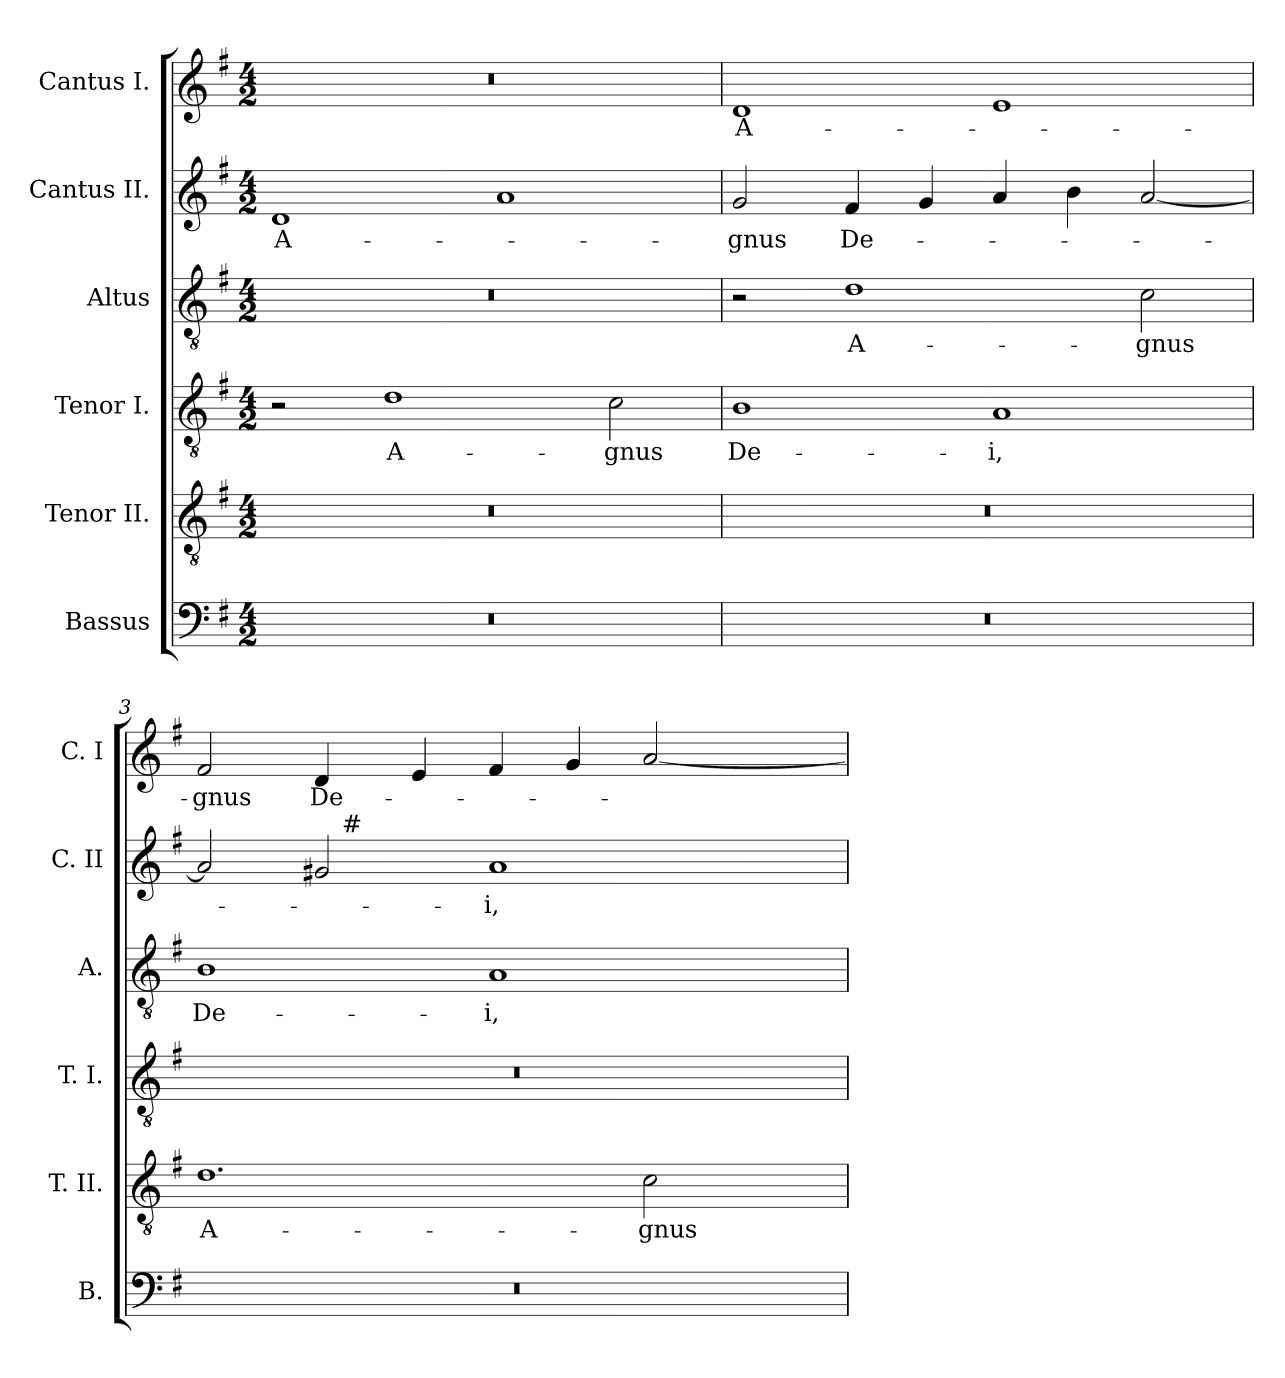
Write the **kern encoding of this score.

**kern	**kern	**text	**kern	**text	**kern	**text	**kern	**text	**kern	**text
*part6	*part5	*part5	*part4	*part4	*part3	*part3	*part2	*part2	*part1	*part1
*staff6	*staff5	*staff5	*staff4	*staff4	*staff3	*staff3	*staff2	*staff2	*staff1	*staff1
*I"Bassus	*I"Tenor II.	*	*I"Tenor I.	*	*I"Altus	*	*I"Cantus II.	*	*I"Cantus I.	*
*I'B.	*I'T. II.	*	*I'T. I.	*	*I'A.	*	*I'C. II	*	*I'C. I	*
!!LO:PB:g=z
*clefF4	*clefGv2	*	*clefGv2	*	*clefGv2	*	*clefG2	*	*clefG2	*
*	*ITrd7c12	*	*ITrd7c12	*	*ITrd7c12	*	*	*	*	*
*k[f#]	*k[f#]	*	*k[f#]	*	*k[f#]	*	*k[f#]	*	*k[f#]	*
*G:	*G:	*	*G:	*	*G:	*	*G:	*	*G:	*
*M4/2	*M4/2	*	*M4/2	*	*M4/2	*	*M4/2	*	*M4/2	*
=1	=1	=1	=1	=1	=1	=1	=1	=1	=1	=1
!LO:N:vis=1	!LO:N:vis=1	!	!	!	!LO:N:vis=1	!	!	!	!	!
!	!	!	!	!	!	!	!	!LO:LY:b:color=#000000	!LO:N:vis=1	!
0r	0r	.	2r	.	0r	.	1di	A-	0r	.
!	!	!	!	!LO:LY:b:color=#000000	!	!	!	!	!	!
.	.	.	1Di	A-	.	.	.	.	.	.
.	.	.	.	.	.	.	1ai	.	.	.
!	!	!	!	!LO:LY:b:color=#000000	!	!	!	!	!	!
.	.	.	2Ci\	-gnus	.	.	.	.	.	.
=2	=2	=2	=2	=2	=2	=2	=2	=2	=2	=2
!LO:N:vis=1	!LO:N:vis=1	!	!	!	!	!	!	!	!	!
!	!	!	!	!LO:LY:b:color=#000000	!	!	!	!	!	!
!	!	!	!	!	!	!	!	!LO:LY:b:color=#000000	!	!
!	!	!	!	!	!	!	!	!	!	!LO:LY:b:color=#000000
0r	0r	.	1BBi	De-	2r	.	2gi/	-gnus	1di	A-
!	!	!	!	!	!	!LO:LY:b:color=#000000	!	!	!	!
!	!	!	!	!	!	!	!	!LO:LY:b:color=#000000	!	!
.	.	.	.	.	1Di	A-	4f#i/	De-	.	.
.	.	.	.	.	.	.	4gi/	.	.	.
!	!	!	!	!LO:LY:b:color=#000000	!	!	!	!	!	!
.	.	.	1AAi	-i,	.	.	4ai/	.	1ei	.
.	.	.	.	.	.	.	4bi\	.	.	.
!	!	!	!	!	!	!LO:LY:b:color=#000000	!	!	!	!
.	.	.	.	.	2Ci\	-gnus	[2ai/	.	.	.
=3	=3	=3	=3	=3	=3	=3	=3	=3	=3	=3
!LO:N:vis=1	!	!	!	!	!	!	!	!	!	!
!	!	!LO:LY:b:color=#000000	!LO:N:vis=1	!	!	!	!	!	!	!
!	!	!	!	!	!	!LO:LY:b:color=#000000	!	!	!	!
!	!	!	!	!	!	!	!	!	!	!LO:LY:b:color=#000000
*	*	*	*	*	*	*	*^	*	*	*
0r	1.Di	A-	0r	.	1BBi	De-	2ai/]	2ryy	.	2f#i/	-gnus
!	!	!	!	!	!	!	!	!	!	!	!LO:LY:b:color=#000000
.	.	.	.	.	.	.	2g#i/	32ryy	.	4di/	De-
.	.	.	.	.	.	.	.	256ryy	.	.	.
!	!	!	!	!	!	!	!	!LO:TX:a:t=#	!	!	!
.	.	.	.	.	.	.	.	1ryy	.	.	.
.	.	.	.	.	.	.	.	.	.	4ei/	.
!	!	!	!	!	!	!LO:LY:b:color=#000000	!	!	!	!	!
!	!	!	!	!	!	!	!	!	!LO:LY:b:color=#000000	!	!
.	.	.	.	.	1AAi	-i,	1ai	.	-i,	4f#i/	.
.	.	.	.	.	.	.	.	.	.	4gi/	.
!	!	!LO:LY:b:color=#000000	!	!	!	!	!	!	!	!	!
.	2Ci\	-gnus	.	.	.	.	.	.	.	[2ai/	.
.	.	.	.	.	.	.	.	4ryy	.	.	.
.	.	.	.	.	.	.	.	8ryy	.	.	.
.	.	.	.	.	.	.	.	16ryy	.	.	.
.	.	.	.	.	.	.	.	64..ryy	.	.	.
*	*	*	*	*	*	*	*v	*v	*	*	*
=	=	=	=	=	=	=	=	=	=	=
*-	*-	*-	*-	*-	*-	*-	*-	*-	*-	*-
